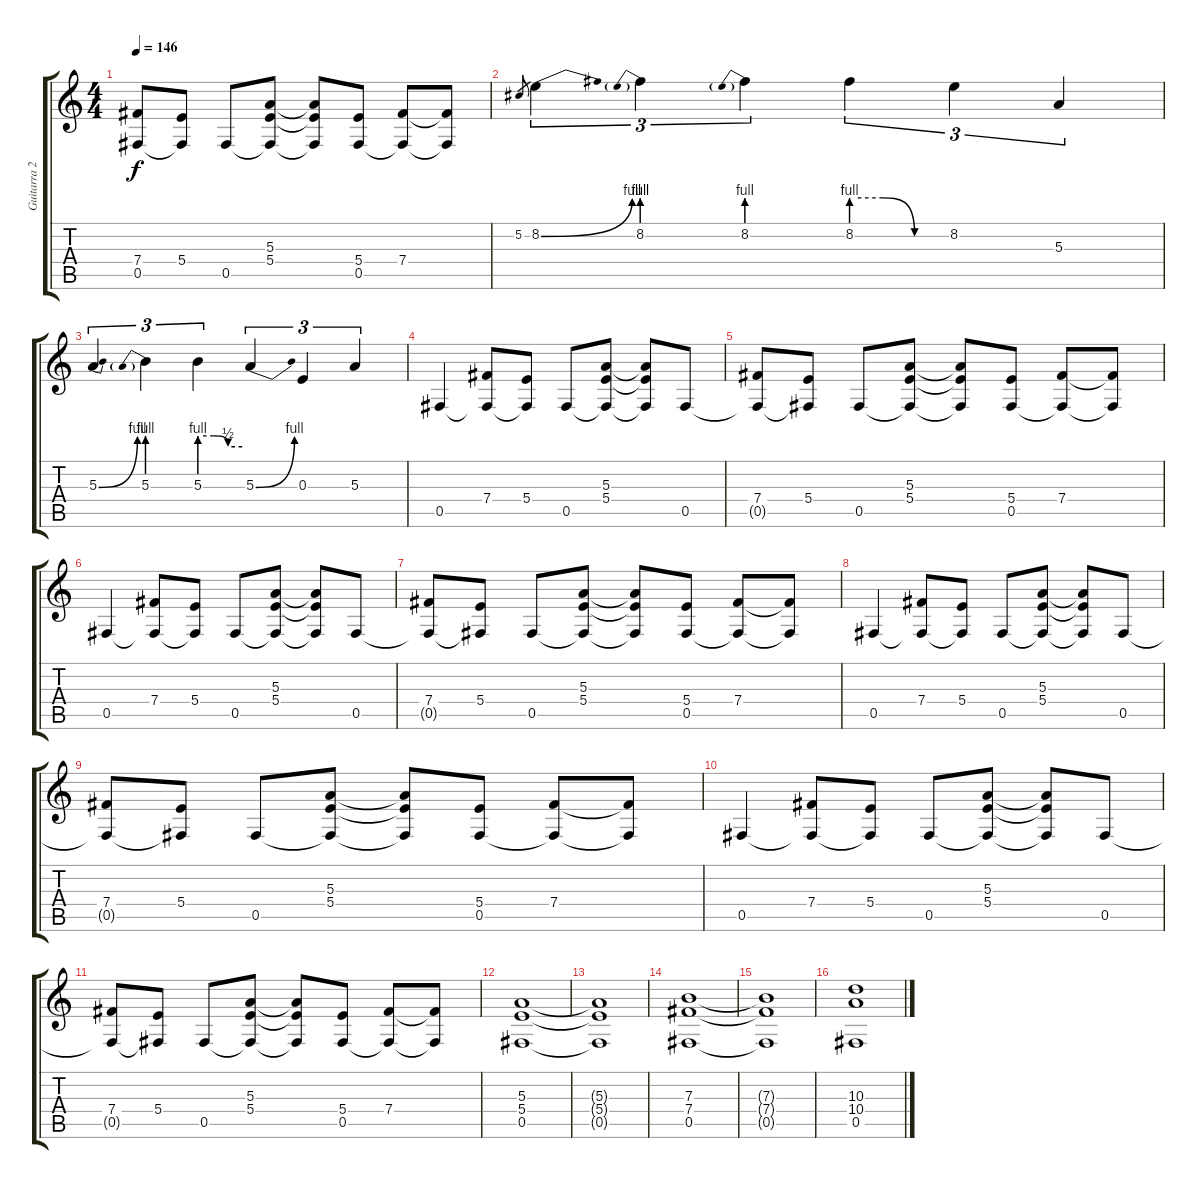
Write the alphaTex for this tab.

\track ("Guitarra 2" "Guitarra 2") {instrument overdrivenguitar}
\staff {score tabs}
\tuning (Db4 Ab3 E3 B2 Gb2 Db2) {hide}
\ts (4 4)
\tempo 146
\clef g2
\ks c
(7.4 0.5{t}).8{dy f} (5.4 0.5{t}).8 0.5.8 (5.3 5.4 0.5{t}).8 (5.3{t} 5.4{t} 0.5{t}).8 (5.4 0.5).8 (7.4 0.5{t}).8 (7.4{t} 0.5{t}).8 |
5.2.8{gr} 8.2{be (bend 0 0 60 4)}.4{tu (3 2)} 8.2{be (prebend 0 4 60 4)}.4{tu (3 2)} 8.2{be (prebend 0 4 60 4)}.4{tu (3 2)} 8.2{be (custom 0 4 20 4 40 0 60 0)}.4{tu (3 2)} 8.2.4{tu (3 2)} 5.3.4{tu (3 2)} |
5.3{be (bend 0 0 60 4)}.4{tu (3 2)} 5.3{be (prebend 0 4 60 4)}.4{tu (3 2)} 5.3{be (custom 0 4 20 4 40 2 60 2)}.4{tu (3 2)} 5.3{be (bend 0 0 60 4)}.4{tu (3 2)} 0.3.4{tu (3 2)} 5.3.4{tu (3 2)} |
0.5.4 (7.4 0.5{t}).8 (5.4 0.5{t}).8 0.5.8 (5.3 5.4 0.5{t}).8 (5.3{t} 5.4{t} 0.5{t}).8 0.5.8 |
(7.4 0.5{t}).8 (5.4 0.5{t}).8 0.5.8 (5.3 5.4 0.5{t}).8 (5.3{t} 5.4{t} 0.5{t}).8 (5.4 0.5).8 (7.4 0.5{t}).8 (7.4{t} 0.5{t}).8 |
0.5.4 (7.4 0.5{t}).8 (5.4 0.5{t}).8 0.5.8 (5.3 5.4 0.5{t}).8 (5.3{t} 5.4{t} 0.5{t}).8 0.5.8 |
(7.4 0.5{t}).8 (5.4 0.5{t}).8 0.5.8 (5.3 5.4 0.5{t}).8 (5.3{t} 5.4{t} 0.5{t}).8 (5.4 0.5).8 (7.4 0.5{t}).8 (7.4{t} 0.5{t}).8 |
0.5.4 (7.4 0.5{t}).8 (5.4 0.5{t}).8 0.5.8 (5.3 5.4 0.5{t}).8 (5.3{t} 5.4{t} 0.5{t}).8 0.5.8 |
(7.4 0.5{t}).8 (5.4 0.5{t}).8 0.5.8 (5.3 5.4 0.5{t}).8 (5.3{t} 5.4{t} 0.5{t}).8 (5.4 0.5).8 (7.4 0.5{t}).8 (7.4{t} 0.5{t}).8 |
0.5.4 (7.4 0.5{t}).8 (5.4 0.5{t}).8 0.5.8 (5.3 5.4 0.5{t}).8 (5.3{t} 5.4{t} 0.5{t}).8 0.5.8 |
(7.4 0.5{t}).8 (5.4 0.5{t}).8 0.5.8 (5.3 5.4 0.5{t}).8 (5.3{t} 5.4{t} 0.5{t}).8 (5.4 0.5).8 (7.4 0.5{t}).8 (7.4{t} 0.5{t}).8 |
(5.3 5.4 0.5).1{balance 0} |
(5.3{t} 5.4{t} 0.5{t}).1 |
(7.3 7.4 0.5).1 |
(7.3{t} 7.4{t} 0.5{t}).1 |
(10.3 10.4 0.5).1
